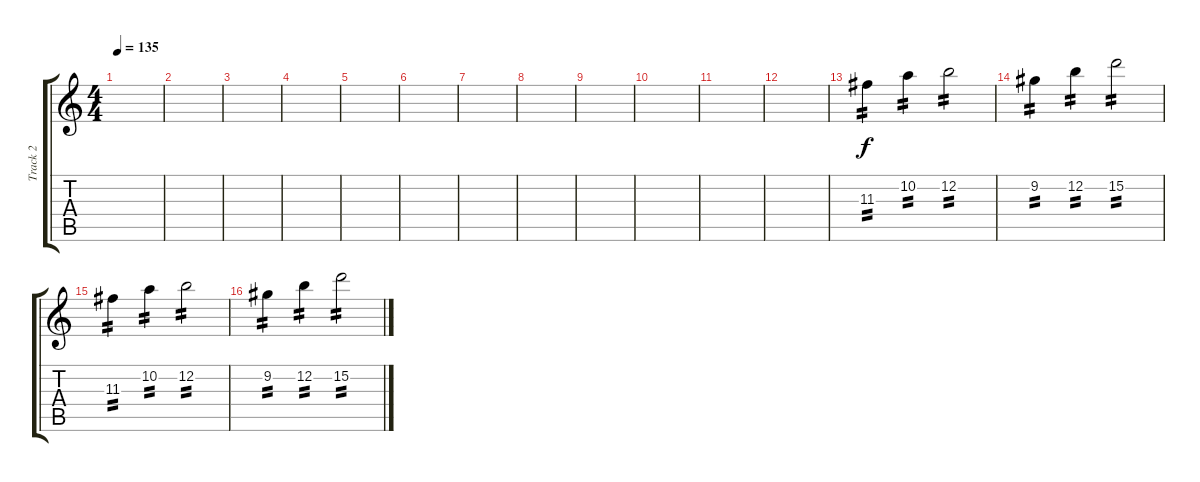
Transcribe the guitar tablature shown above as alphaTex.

\track ("Track 2" "Track 2") {instrument overdrivenguitar}
\staff {score tabs}
\tuning (E4 B3 G3 D3 A2 E2) {hide}
\ts (4 4)
\tempo 135
\clef g2
\ks c
|
|
|
|
|
|
|
|
|
|
|
|
11.3.4{tp 2} 10.2.4{tp 2} 12.2.2{tp 2} |
9.2.4{tp 2} 12.2.4{tp 2} 15.2.2{tp 2} |
11.3.4{tp 2} 10.2.4{tp 2} 12.2.2{tp 2} |
9.2.4{tp 2} 12.2.4{tp 2} 15.2.2{tp 2}
